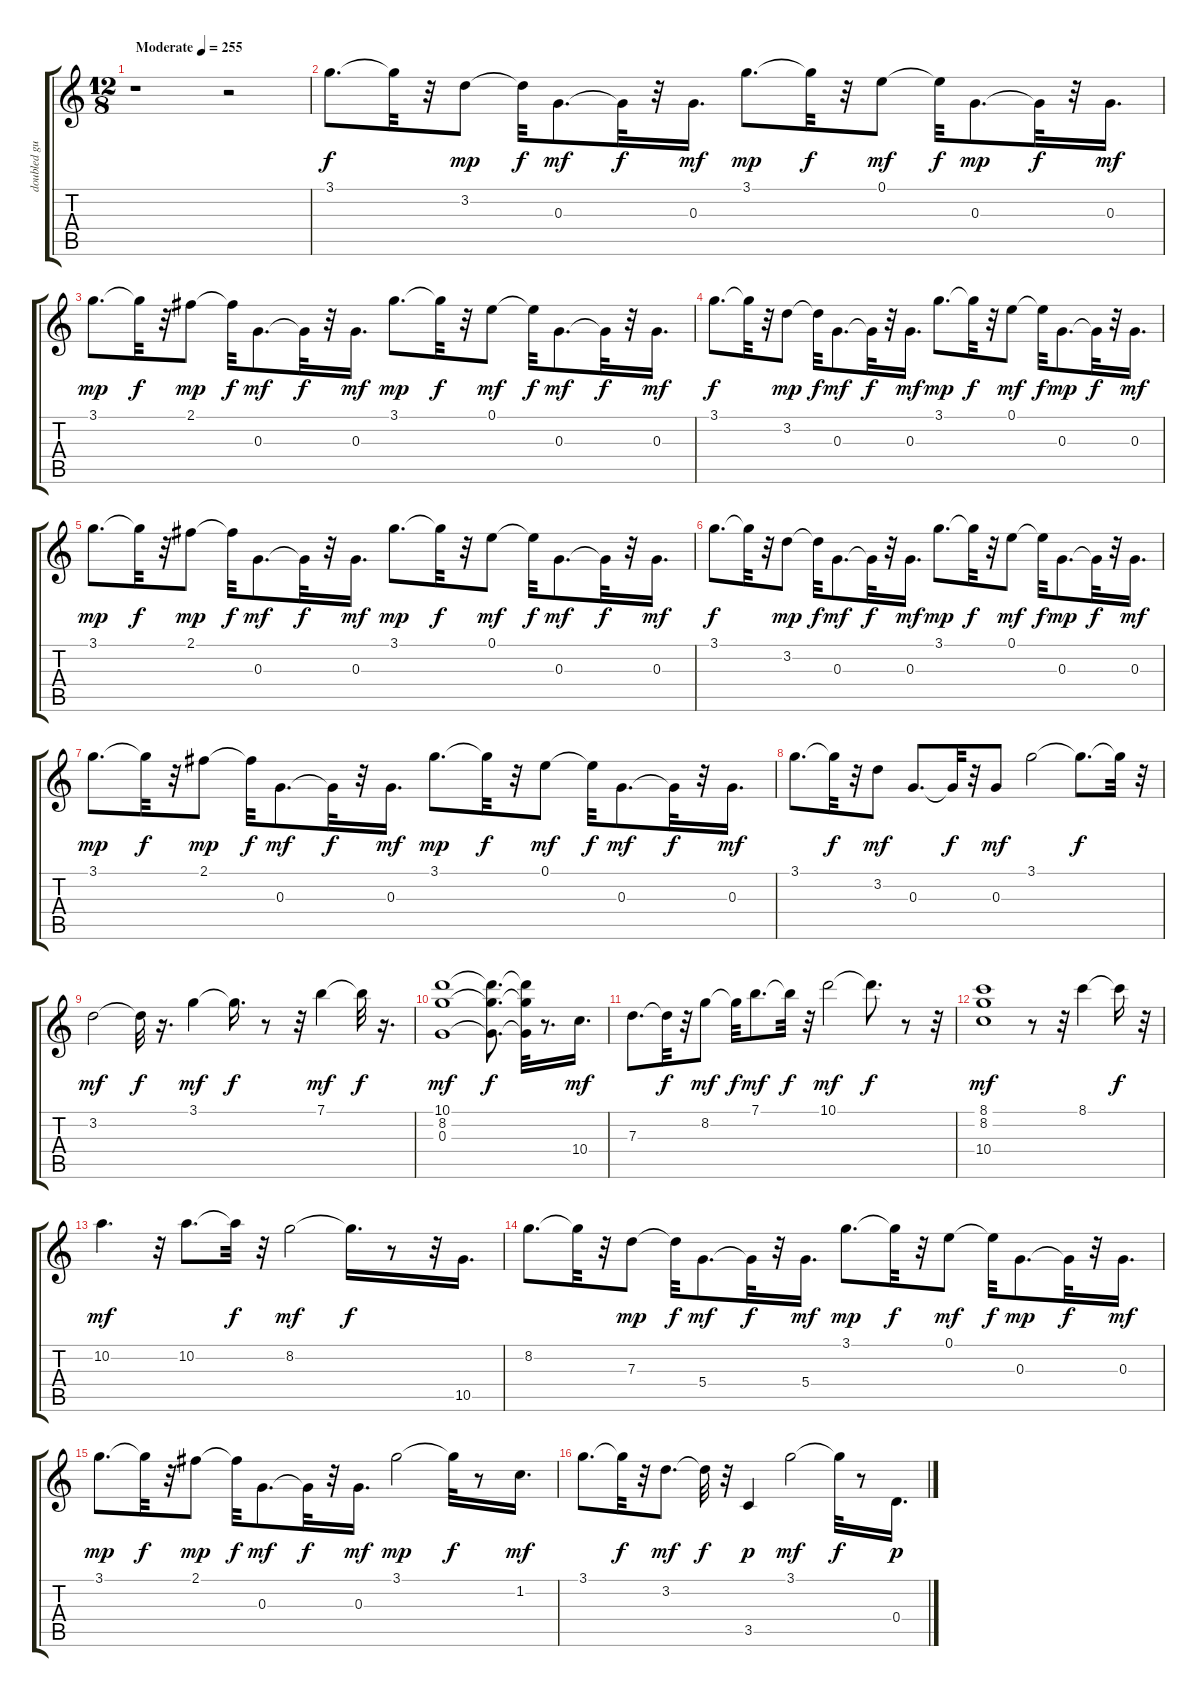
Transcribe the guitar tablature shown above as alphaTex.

\track ("doubled guitar      " "doubled gu") {instrument distortionguitar}
\staff {score tabs}
\tuning (E4 B3 G3 D3 A2 E2) {hide}
\ts (12 8)
\tempo (255 "Moderate")
\clef g2
\ks c
r.1{dy f instrument distortionguitar} r.2 |
3.1.8{d} 3.1{t}.32 r.32 3.2.8{dy mp} 3.2{t}.32{dy f} 0.3.8{d dy mf} 0.3{t}.32{dy f} r.32 0.3.16{d dy mf} 3.1.8{d dy mp} 3.1{t}.32{dy f} r.32 0.1.8{dy mf} 0.1{t}.32{dy f} 0.3.8{d dy mp} 0.3{t}.32{dy f} r.32 0.3.16{d dy mf} |
3.1.8{d dy mp} 3.1{t}.32{dy f} r.32 2.1.8{dy mp} 2.1{t}.32{dy f} 0.3.8{d dy mf} 0.3{t}.32{dy f} r.32 0.3.16{d dy mf} 3.1.8{d dy mp} 3.1{t}.32{dy f} r.32 0.1.8{dy mf} 0.1{t}.32{dy f} 0.3.8{d dy mf} 0.3{t}.32{dy f} r.32 0.3.16{d dy mf} |
3.1.8{d dy f} 3.1{t}.32 r.32 3.2.8{dy mp} 3.2{t}.32{dy f} 0.3.8{d dy mf} 0.3{t}.32{dy f} r.32 0.3.16{d dy mf} 3.1.8{d dy mp} 3.1{t}.32{dy f} r.32 0.1.8{dy mf} 0.1{t}.32{dy f} 0.3.8{d dy mp} 0.3{t}.32{dy f} r.32 0.3.16{d dy mf} |
3.1.8{d dy mp} 3.1{t}.32{dy f} r.32 2.1.8{dy mp} 2.1{t}.32{dy f} 0.3.8{d dy mf} 0.3{t}.32{dy f} r.32 0.3.16{d dy mf} 3.1.8{d dy mp} 3.1{t}.32{dy f} r.32 0.1.8{dy mf} 0.1{t}.32{dy f} 0.3.8{d dy mf} 0.3{t}.32{dy f} r.32 0.3.16{d dy mf} |
3.1.8{d dy f} 3.1{t}.32 r.32 3.2.8{dy mp} 3.2{t}.32{dy f} 0.3.8{d dy mf} 0.3{t}.32{dy f} r.32 0.3.16{d dy mf} 3.1.8{d dy mp} 3.1{t}.32{dy f} r.32 0.1.8{dy mf} 0.1{t}.32{dy f} 0.3.8{d dy mp} 0.3{t}.32{dy f} r.32 0.3.16{d dy mf} |
3.1.8{d dy mp} 3.1{t}.32{dy f} r.32 2.1.8{dy mp} 2.1{t}.32{dy f} 0.3.8{d dy mf} 0.3{t}.32{dy f} r.32 0.3.16{d dy mf} 3.1.8{d dy mp} 3.1{t}.32{dy f} r.32 0.1.8{dy mf} 0.1{t}.32{dy f} 0.3.8{d dy mf} 0.3{t}.32{dy f} r.32 0.3.16{d dy mf} |
3.1.8{d} 3.1{t}.32{dy f} r.32 3.2.8{dy mf} 0.3.8{d} 0.3{t}.32{dy f} r.32 0.3.8{dy mf} 3.1.2 3.1{t}.8{d dy f} 3.1{t}.32 r.32 |
3.2.2{dy mf} 3.2{t}.32{dy f} r.16{d} 3.1.4{dy mf} 3.1{t}.16{d dy f} r.8 r.32 7.1.4{dy mf} 7.1{t}.32{dy f} r.16{d} |
(10.1 8.2 0.3).1{dy mf} (10.1{t} 8.2{t} 0.3{t}).8{d dy f} (10.1{t} 8.2{t} 0.3{t}).32 r.8{d} 10.4.16{d dy mf} |
7.3.8{d} 7.3{t}.32{dy f} r.32 8.2.8{dy mf} 8.2{t}.32{dy f} 7.1.8{d dy mf} 7.1{t}.32{dy f} r.32 10.1.2{dy mf} 10.1{t}.8{d dy f} r.8 r.32 |
(8.1 8.2 10.4).1{dy mf} r.8 r.32 8.1.4 8.1{t}.16{dy f} r.32 |
10.2.4{d dy mf} r.32 10.2.8{d} 10.2{t}.32{dy f} r.32 8.2.2{dy mf} 8.2{t}.16{d dy f} r.8 r.32 10.5.16{d} |
8.2.8{d} 8.2{t}.32 r.32 7.3.8{dy mp} 7.3{t}.32{dy f} 5.4.8{d dy mf} 5.4{t}.32{dy f} r.32 5.4.16{d dy mf} 3.1.8{d dy mp} 3.1{t}.32{dy f} r.32 0.1.8{dy mf} 0.1{t}.32{dy f} 0.3.8{d dy mp} 0.3{t}.32{dy f} r.32 0.3.16{d dy mf} |
3.1.8{d dy mp} 3.1{t}.32{dy f} r.32 2.1.8{dy mp} 2.1{t}.32{dy f} 0.3.8{d dy mf} 0.3{t}.32{dy f} r.32 0.3.16{d dy mf} 3.1.2{dy mp} 3.1{t}.32{dy f} r.8 1.2.16{d dy mf} |
3.1.8{d} 3.1{t}.32{dy f} r.32 3.2.8{d dy mf} 3.2{t}.32{dy f} r.32 3.5.4{dy p} 3.1.2{dy mf} 3.1{t}.32{dy f} r.8 0.4.16{d dy p}
